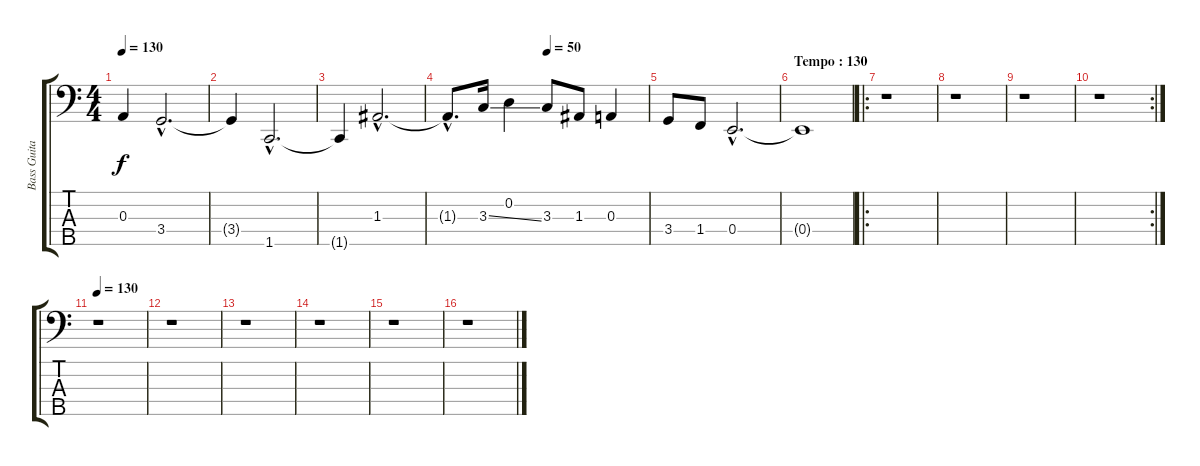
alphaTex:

\track ("Bass Guitar" "Bass Guita") {instrument electricbassfinger}
\staff {score tabs}
\tuning (G2 D2 A1 E1 B0) {hide}
\ts (4 4)
\tempo 130
\clef f4
\ks c
0.3{t}.4{dy f} 3.4{hac}.2{d} |
3.4{t}.4 1.5{hac}.2{d} |
1.5{t}.4 1.3{hac}.2{d} |
\tempo (50 0.5)
1.3{hac t}.8{d} 3.3{ss}.16 0.2.4 3.3.8 1.3.8 0.3.4 |
3.4.8 1.4.8 0.4{hac}.2{d} |
\section ("" "Tempo : 130")
0.4{t}.1 |
\ro
r.1{volume 16} |
r.1 |
r.1 |
\rc 2
r.1 |
\tempo 130
r.1 |
r.1 |
r.1 |
r.1 |
r.1 |
r.1
